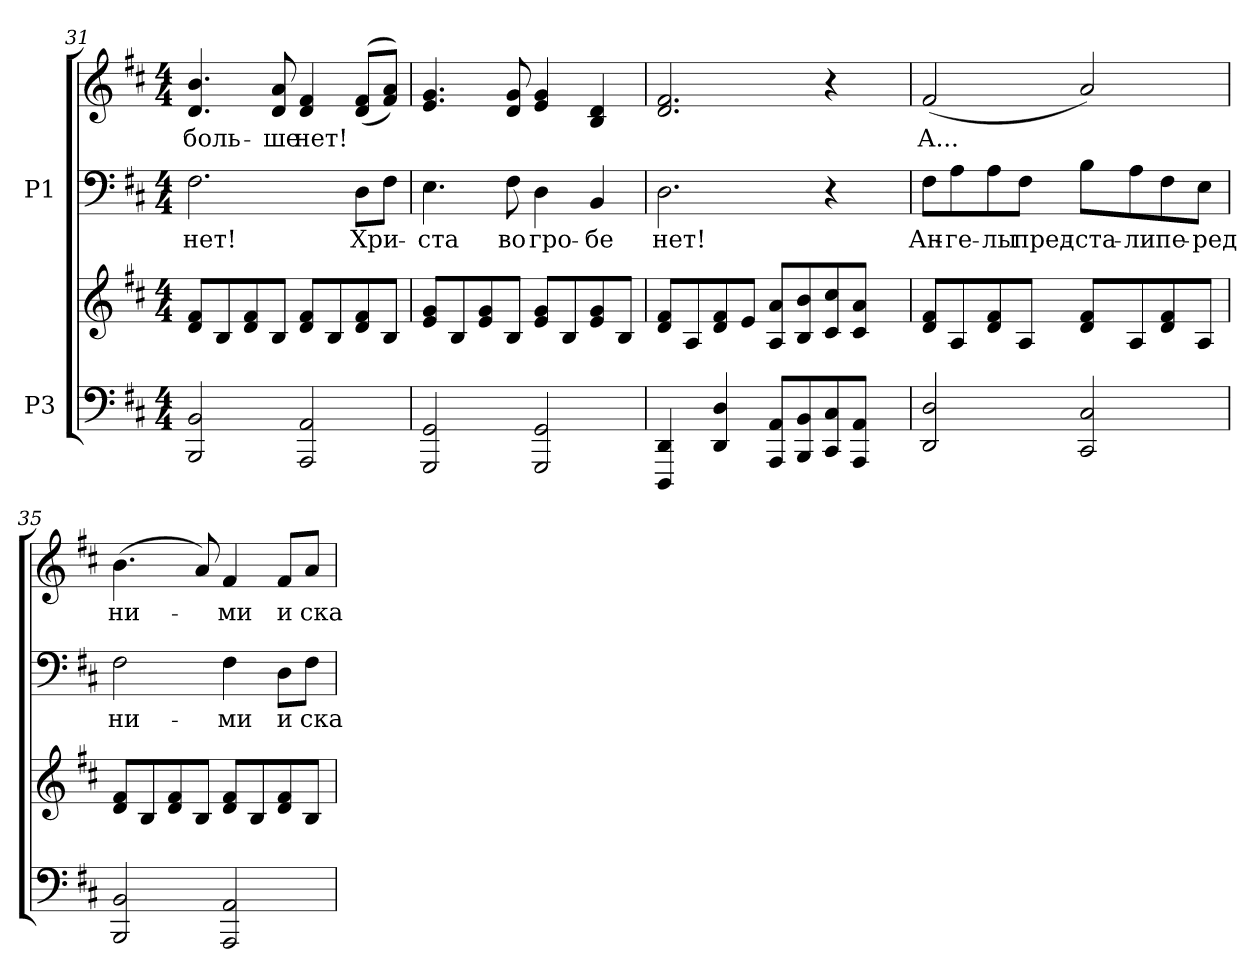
**kern	**kern	**kern	**text	**kern	**text
*part2	*part2	*part1	*part1	*part1	*part1
*staff4	*staff3	*staff2	*staff2	*staff1	*staff1
*I"P3	*	*I"P1	*	*	*
!!LO:LB:g=z
*clefF4	*clefG2	*clefF4	*	*clefG2	*
*k[f#c#]	*k[f#c#]	*k[f#c#]	*	*k[f#c#]	*
*D:	*D:	*D:	*	*D:	*
*M4/4	*M4/4	*M4/4	*	*M4/4	*
=31	=31	=31	=31	=31	=31
!	!	!	!LO:LY:a:color=#000000	!	!
!	!	!	!	!	!LO:LY:b:color=#000000
2BBBi/ 2BBi	8di/ 8f#iL	2.F#i\	нет!	4.di/ 4.bi	боль-
.	8Bi/	.	.	.	.
.	8di/ 8f#i	.	.	.	.
!	!	!	!	!	!LO:LY:b:color=#000000
.	8Bi/J	.	.	8di/ 8ai	-ше
!	!	!	!	!	!LO:LY:b:color=#000000
2AAAi/ 2AAi	8di/ 8f#iL	.	.	4di/ 4f#i	нет!
.	8Bi/	.	.	.	.
!	!	!	!LO:LY:a:color=#000000	!	!
.	8di/ 8f#i	8Di\L	Хри-	((8di/ 8f#iL	.
.	8Bi/J	8F#i\J	.	8f#i/ 8aiJ))	.
=32	=32	=32	=32	=32	=32
!	!	!	!LO:LY:a:color=#000000	!	!
2GGGi/ 2GGi	8ei/ 8giL	4.Ei\	-ста	4.ei/ 4.gi	.
.	8Bi/	.	.	.	.
.	8ei/ 8gi	.	.	.	.
!	!	!	!LO:LY:a:color=#000000	!	!
.	8Bi/J	8F#i\	во	8di/ 8gi	.
!	!	!	!LO:LY:a:color=#000000	!	!
2GGGi/ 2GGi	8ei/ 8giL	4Di\	гро-	4ei/ 4gi	.
.	8Bi/	.	.	.	.
!	!	!	!LO:LY:a:color=#000000	!	!
.	8ei/ 8gi	4BBi/	-бе	4Bi/ 4di	.
.	8Bi/J	.	.	.	.
=33	=33	=33	=33	=33	=33
!	!	!	!LO:LY:a:color=#000000	!	!
4DDDi/ 4DDi	8di/ 8f#iL	2.Di\	нет!	2.di/ 2.f#i	.
.	8Ai/	.	.	.	.
4DDi/ 4Di	8di/ 8f#i	.	.	.	.
.	8ei/J	.	.	.	.
8AAAi/ 8AAiL	8Ai/ 8aiL	.	.	.	.
8BBBi/ 8BBi	8Bi/ 8bi	.	.	.	.
8CC#i/ 8C#i	8c#i/ 8cc#i	4r	.	4r	.
8AAAi/ 8AAiJ	8c#i/ 8aiJ	.	.	.	.
!!LO:PB:g=z
=34	=34	=34	=34	=34	=34
!	!	!	!LO:LY:a:color=#000000	!	!
!	!	!	!	!	!LO:LY:b:color=#000000
2DDi/ 2Di	8di/ 8f#iL	8F#i\L	Ан-	(2f#i/	А...
!	!	!	!LO:LY:a:color=#000000	!	!
.	8Ai/	8Ai\	-ге-	.	.
!	!	!	!LO:LY:a:color=#000000	!	!
.	8di/ 8f#i	8Ai\	-лы	.	.
!	!	!	!LO:LY:a:color=#000000	!	!
.	8Ai/J	8F#i\J	пред-	.	.
!	!	!	!LO:LY:a:color=#000000	!	!
2CC#i/ 2C#i	8di/ 8f#iL	8Bi\L	-ста-	2ai/)	.
!	!	!	!LO:LY:a:color=#000000	!	!
.	8Ai/	8Ai\	-ли	.	.
!	!	!	!LO:LY:a:color=#000000	!	!
.	8di/ 8f#i	8F#i\	пе-	.	.
!	!	!	!LO:LY:a:color=#000000	!	!
.	8Ai/J	8Ei\J	-ред	.	.
=35	=35	=35	=35	=35	=35
!	!	!	!LO:LY:a:color=#000000	!	!
!	!	!	!	!	!LO:LY:b:color=#000000
2BBBi/ 2BBi	8di/ 8f#iL	2F#i\	ни-	(4.bi\	ни-
.	8Bi/	.	.	.	.
.	8di/ 8f#i	.	.	.	.
.	8Bi/J	.	.	8ai/)	.
!	!	!	!LO:LY:a:color=#000000	!	!
!	!	!	!	!	!LO:LY:b:color=#000000
2AAAi/ 2AAi	8di/ 8f#iL	4F#i\	-ми	4f#i/	-ми
.	8Bi/	.	.	.	.
!	!	!	!LO:LY:a:color=#000000	!	!
!	!	!	!	!	!LO:LY:b:color=#000000
.	8di/ 8f#i	8Di\L	и	8f#i/L	и
!	!	!	!LO:LY:a:color=#000000	!	!
!	!	!	!	!	!LO:LY:b:color=#000000
.	8Bi/J	8F#i\J	ска-	8ai/J	ска-
=	=	=	=	=	=
*-	*-	*-	*-	*-	*-
